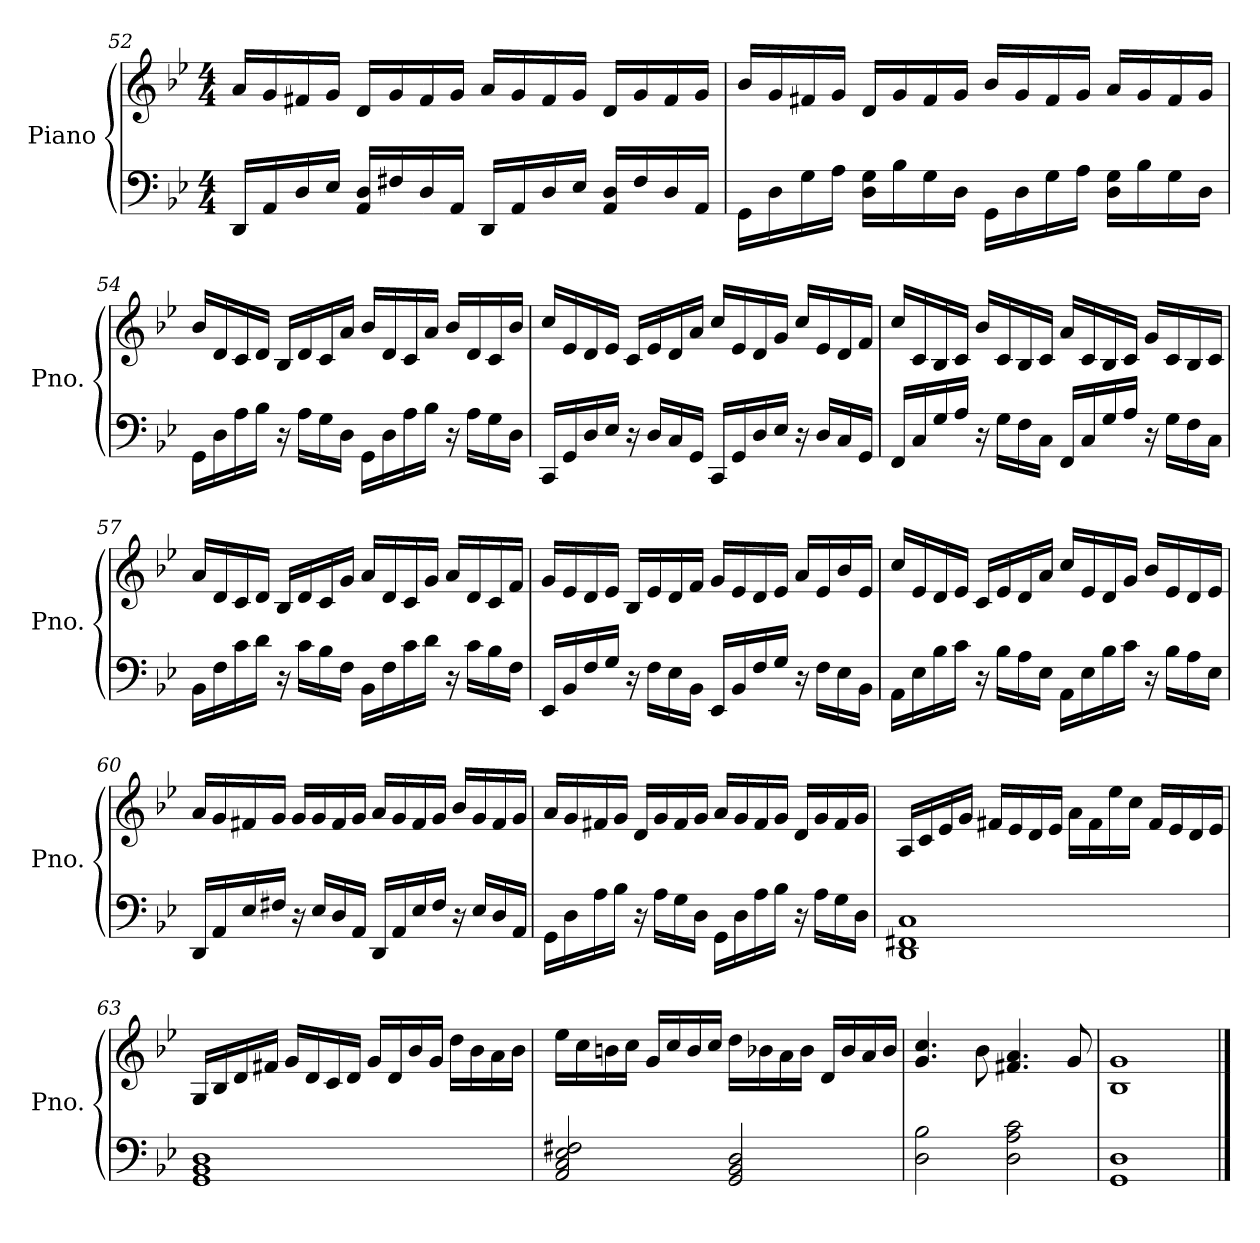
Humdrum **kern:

**kern	**kern
*part1	*part1
*staff2	*staff1
*I"Piano	*
*I'Pno.	*
*clefF4	*clefG2
*k[b-e-]	*k[b-e-]
*M4/4	*M4/4
=52	=52
16DD/LL	16a/LL
16AA/	16g/
16D/	16f#X/
16E-/JJ	16g/JJ
16AA/ 16D/LL	16d/LL
16F#X/	16g/
16D/	16f#/
16AA/JJ	16g/JJ
16DD/LL	16a/LL
16AA/	16g/
16D/	16f#/
16E-/JJ	16g/JJ
16AA/ 16D/LL	16d/LL
16F#/	16g/
16D/	16f#/
16AA/JJ	16g/JJ
!!LO:LB:g=z
=53	=53
16GG\LL	16b-/LL
16D\	16g/
16G\	16f#X/
16A\JJ	16g/JJ
16D\ 16G\LL	16d/LL
16B-\	16g/
16G\	16f#/
16D\JJ	16g/JJ
16GG\LL	16b-/LL
16D\	16g/
16G\	16f#/
16A\JJ	16g/JJ
16D\ 16G\LL	16a/LL
16B-\	16g/
16G\	16f#/
16D\JJ	16g/JJ
=54	=54
16GG\LL	16b-/LL
16D\	16d/
16A\	16c/
16B-\JJ	16d/JJ
16r	16B-/LL
16A\LL	16d/
16G\	16c/
16D\JJ	16a/JJ
16GG\LL	16b-/LL
16D\	16d/
16A\	16c/
16B-\JJ	16a/JJ
16r	16b-/LL
16A\LL	16d/
16G\	16c/
16D\JJ	16b-/JJ
!!LO:LB:g=z
=55	=55
16CC/LL	16cc/LL
16GG/	16e-/
16D/	16d/
16E-/JJ	16e-/JJ
16r	16c/LL
16D/LL	16e-/
16C/	16d/
16GG/JJ	16a/JJ
16CC/LL	16cc/LL
16GG/	16e-/
16D/	16d/
16E-/JJ	16g/JJ
16r	16cc/LL
16D/LL	16e-/
16C/	16d/
16GG/JJ	16f/JJ
=56	=56
16FF/LL	16cc/LL
16C/	16c/
16G/	16B-/
16A/JJ	16c/JJ
16r	16b-/LL
16G\LL	16c/
16F\	16B-/
16C\JJ	16c/JJ
16FF/LL	16a/LL
16C/	16c/
16G/	16B-/
16A/JJ	16c/JJ
16r	16g/LL
16G\LL	16c/
16F\	16B-/
16C\JJ	16c/JJ
!!LO:LB:g=z
=57	=57
16BB-\LL	16a/LL
16F\	16d/
16c\	16c/
16d\JJ	16d/JJ
16r	16B-/LL
16c\LL	16d/
16B-\	16c/
16F\JJ	16g/JJ
16BB-\LL	16a/LL
16F\	16d/
16c\	16c/
16d\JJ	16g/JJ
16r	16a/LL
16c\LL	16d/
16B-\	16c/
16F\JJ	16f/JJ
=58	=58
16EE-/LL	16g/LL
16BB-/	16e-/
16F/	16d/
16G/JJ	16e-/JJ
16r	16B-/LL
16F\LL	16e-/
16E-\	16d/
16BB-\JJ	16f/JJ
16EE-/LL	16g/LL
16BB-/	16e-/
16F/	16d/
16G/JJ	16e-/JJ
16r	16a/LL
16F\LL	16e-/
16E-\	16b-/
16BB-\JJ	16e-/JJ
!!LO:LB:g=z
=59	=59
16AA\LL	16cc/LL
16E-\	16e-/
16B-\	16d/
16c\JJ	16e-/JJ
16r	16c/LL
16B-\LL	16e-/
16A\	16d/
16E-\JJ	16a/JJ
16AA\LL	16cc/LL
16E-\	16e-/
16B-\	16d/
16c\JJ	16g/JJ
16r	16b-/LL
16B-\LL	16e-/
16A\	16d/
16E-\JJ	16e-/JJ
=60	=60
16DD/LL	16a/LL
16AA/	16g/
16E-/	16f#X/
16F#X/JJ	16g/JJ
16r	16g/LL
16E-/LL	16g/
16D/	16f#/
16AA/JJ	16g/JJ
16DD/LL	16a/LL
16AA/	16g/
16E-/	16f#/
16F#/JJ	16g/JJ
16r	16b-/LL
16E-/LL	16g/
16D/	16f#/
16AA/JJ	16g/JJ
!!LO:LB:g=z
=61	=61
16GG\LL	16a/LL
16D\	16g/
16A\	16f#X/
16B-\JJ	16g/JJ
16r	16d/LL
16A\LL	16g/
16G\	16f#/
16D\JJ	16g/JJ
16GG\LL	16a/LL
16D\	16g/
16A\	16f#/
16B-\JJ	16g/JJ
16r	16d/LL
16A\LL	16g/
16G\	16f#/
16D\JJ	16g/JJ
=62	=62
1DD 1FF#X 1C	16A/LL
.	16c/
.	16e-/
.	16g/JJ
.	16f#X/LL
.	16e-/
.	16d/
.	16e-/JJ
.	16a\LL
.	16f#\
.	16ee-\
.	16cc\JJ
.	16f#/LL
.	16e-/
.	16d/
.	16e-/JJ
!!LO:PB:g=z
=63	=63
1GG 1BB- 1D	16G/LL
.	16B-/
.	16d/
.	16f#X/JJ
.	16g/LL
.	16d/
.	16c/
.	16d/JJ
.	16g/LL
.	16d/
.	16b-/
.	16g/JJ
.	16dd\LL
.	16b-\
.	16a\
.	16b-\JJ
=64	=64
2AA/ 2C/ 2E-/ 2F#X/	16ee-\LL
.	16cc\
.	16bn\
.	16cc\JJ
.	16g/LL
.	16cc/
.	16b/
.	16cc/JJ
2GG/ 2BB-/ 2D/	16dd\LL
.	16b-X\
.	16a\
.	16b-\JJ
.	16d/LL
.	16b-/
.	16a/
.	16b-/JJ
=65	=65
2D\ 2B-\	4.g/ 4.cc/
.	8b-\
2D\ 2A\ 2c\	4.f#X/ 4.a/
.	8g/
=66	=66
1GG 1D	1B- 1g
==	==
*-	*-
